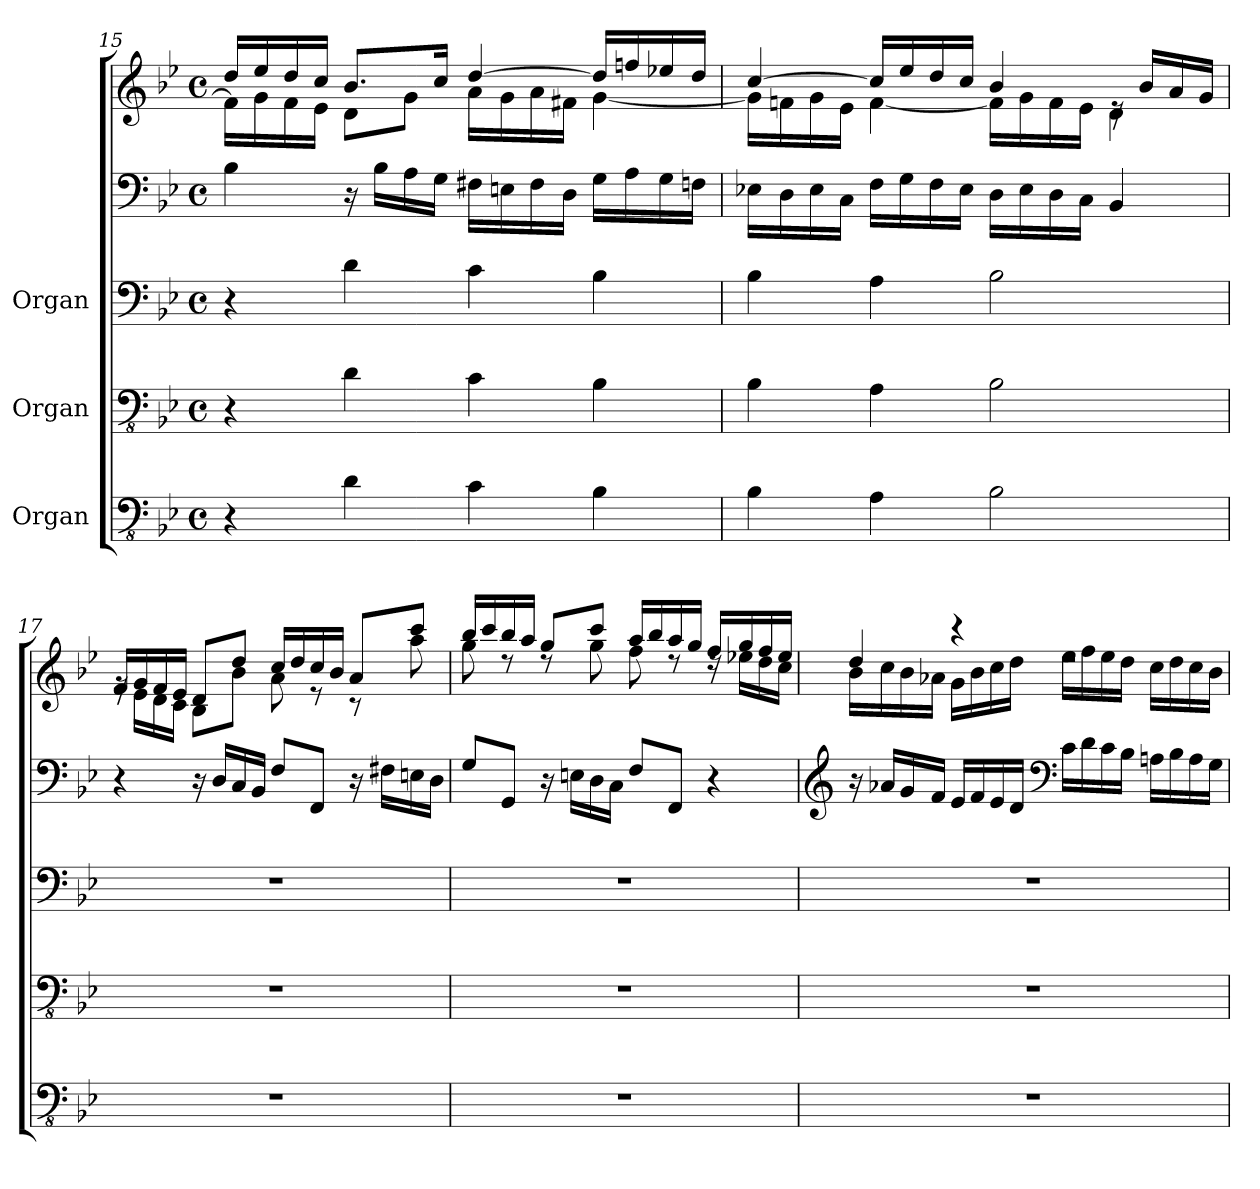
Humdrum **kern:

**kern	**kern	**kern	**kern	**kern
*part3	*part2	*part1	*part1	*part1
*staff5	*staff4	*staff3	*staff2	*staff1
*I"Organ	*I"Organ	*I"Organ	*	*
*clefFv4	*clefFv4	*clefF4	*clefF4	*clefG2
*k[b-e-]	*k[b-e-]	*k[b-e-]	*k[b-e-]	*k[b-e-]
*M4/4	*M4/4	*M4/4	*M4/4	*M4/4
*met(c)	*met(c)	*met(c)	*met(c)	*met(c)
=15	=15	=15	=15	=15
*	*	*	*	*^
4r	4r	4r	4B-\	16dd/LL	16f\LL]
.	.	.	.	16ee-/	16g\
.	.	.	.	16dd/	16f\
.	.	.	.	16cc/JJ	16e-\JJ
4D\	4D\	4d\	16r	8.b-/L	8d\L
.	.	.	16B-\LL	.	.
.	.	.	16A\	.	8g\J
.	.	.	16G\JJ	16cc/Jk	.
4C\	4C\	4c\	16F#X\LL	[4dd/	16a\LL
.	.	.	16En\	.	16g\
.	.	.	16F#\	.	16a\
.	.	.	16D\JJ	.	16f#X\JJ
4BB-i\	4BB-i\	4B-\	16G\LL	16dd/LL]	[4g\
.	.	.	16A\	16ffn/	.
.	.	.	16G\	16ee-X/	.
.	.	.	16Fn\JJ	16dd/JJ	.
=16	=16	=16	=16	=16	=16
4BB-\	4BB-\	4B-\	16E-X\LL	[4cc/	16g\LL]
.	.	.	16D\	.	16fn\
.	.	.	16E-\	.	16g\
.	.	.	16C\JJ	.	16e-\JJ
4AA\	4AA\	4A\	16F\LL	16cc/LL]	[4f\
.	.	.	16G\	16ee-/	.
.	.	.	16F\	16dd/	.
.	.	.	16E-\JJ	16cc/JJ	.
2BB-\	2BB-\	2B-\	16D\LL	4b-/	16f\LL]
.	.	.	16E-\	.	16g\
.	.	.	16D\	.	16f\
.	.	.	16C\JJ	.	16e-\JJ
.	.	.	4BB-/	16re	4d\
.	.	.	.	16b-/LL	.
.	.	.	.	16a/	.
.	.	.	.	16g/JJ	.
!!LO:PB:g=z	!!
=17	=17	=17	=17	=17	=17
1r	1r	1r	4r	16f/LL	16rg
.	.	.	.	16g/	16e-\LL
.	.	.	.	16f/	16d\
.	.	.	.	16e-/JJ	16c\JJ
.	.	.	16r	8d/L	8B-\L
.	.	.	16D/LL	.	.
.	.	.	16C/	8dd/J	8b-\J
.	.	.	16BB-/JJ	.	.
.	.	.	8F/L	16cc/LL	8a\
.	.	.	.	16dd/	.
.	.	.	8FF/J	16cc/	8r
.	.	.	.	16b-/JJ	.
.	.	.	16r	8a/L	8r
.	.	.	16F#X\LL	.	.
.	.	.	16En\	8ccc/J	8aa\
.	.	.	16D\JJ	.	.
=18	=18	=18	=18	=18	=18
1r	1r	1r	8G/L	16bb-/LL	8gg\
.	.	.	.	16ccc/	.
.	.	.	8GG/J	16bb-/	8rdd
.	.	.	.	16aa/JJ	.
.	.	.	16r	8gg/L	8rdd
.	.	.	16En\LL	.	.
.	.	.	16D\	8ccc/J	8gg\
.	.	.	16C\JJ	.	.
.	.	.	8F/L	16aa/LL	8ff\
.	.	.	.	16bb-/	.
.	.	.	8FF/J	16aa/	8rdd
.	.	.	.	16gg/JJ	.
.	.	.	4r	16ff/LL	16rdd
.	.	.	.	16gg/	16ee-X\LL
.	.	.	.	16ff/	16dd\
.	.	.	.	16ee-/JJ	16cc\JJ
=19	=19	=19	=19	=19	=19
*	*	*	*clefG2	*	*
1r	1r	1r	16r	4dd/	16b-\LL
.	.	.	16a-X/LL	.	16cc\
.	.	.	16g/	.	16b-\
.	.	.	16f/JJ	.	16a-X\JJ
.	.	.	16e-/LL	4r	16g\LL
.	.	.	16f/	.	16b-\
.	.	.	16e-/	.	16cc\
.	.	.	16d/JJ	.	16dd\JJ
*	*	*	*clefF4	*	*
.	.	.	16c\LL	2rdd	16ee-\LL
.	.	.	16d\	.	16ff\
.	.	.	16c\	.	16ee-\
.	.	.	16B-\JJ	.	16dd\JJ
.	.	.	16An\LL	.	16cc\LL
.	.	.	16B-\	.	16dd\
.	.	.	16A\	.	16cc\
.	.	.	16G\JJ	.	16b-\JJ
*	*	*	*	*v	*v
=	=	=	=	=
*-	*-	*-	*-	*-
